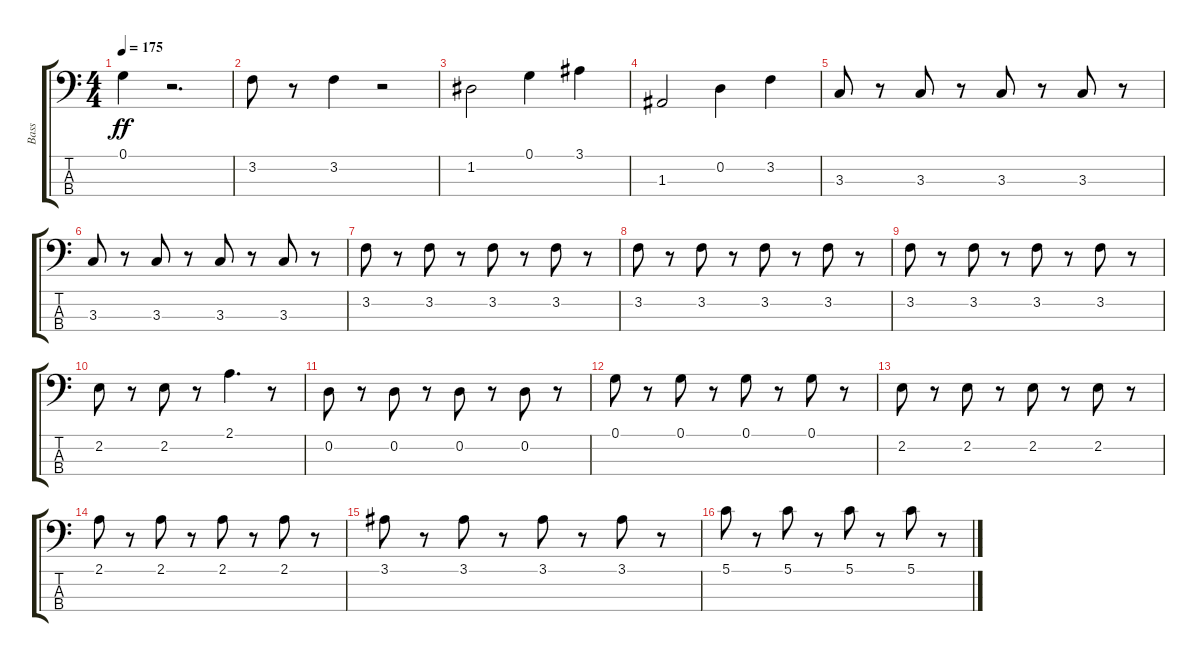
\track ("Bass" "Bass") {instrument electricbassfinger}
\staff {score tabs}
\tuning (G2 D2 A1 E1) {hide}
\ts (4 4)
\tempo 175
\clef f4
\ks c
0.1.4{dy ff} r.2{d} |
3.2.8 r.8 3.2.4 r.2 |
1.2.2 0.1.4 3.1.4 |
1.3.2 0.2.4 3.2.4 |
3.3.8 r.8 3.3.8 r.8 3.3.8 r.8 3.3.8 r.8 |
3.3.8 r.8 3.3.8 r.8 3.3.8 r.8 3.3.8 r.8 |
3.2.8 r.8 3.2.8 r.8 3.2.8 r.8 3.2.8 r.8 |
3.2.8 r.8 3.2.8 r.8 3.2.8 r.8 3.2.8 r.8 |
3.2.8 r.8 3.2.8 r.8 3.2.8 r.8 3.2.8 r.8 |
2.2.8 r.8 2.2.8 r.8 2.1.4{d} r.8 |
0.2.8 r.8 0.2.8 r.8 0.2.8 r.8 0.2.8 r.8 |
0.1.8 r.8 0.1.8 r.8 0.1.8 r.8 0.1.8 r.8 |
2.2.8 r.8 2.2.8 r.8 2.2.8 r.8 2.2.8 r.8 |
2.1.8 r.8 2.1.8 r.8 2.1.8 r.8 2.1.8 r.8 |
3.1.8 r.8 3.1.8 r.8 3.1.8 r.8 3.1.8 r.8 |
5.1.8 r.8 5.1.8 r.8 5.1.8 r.8 5.1.8 r.8
